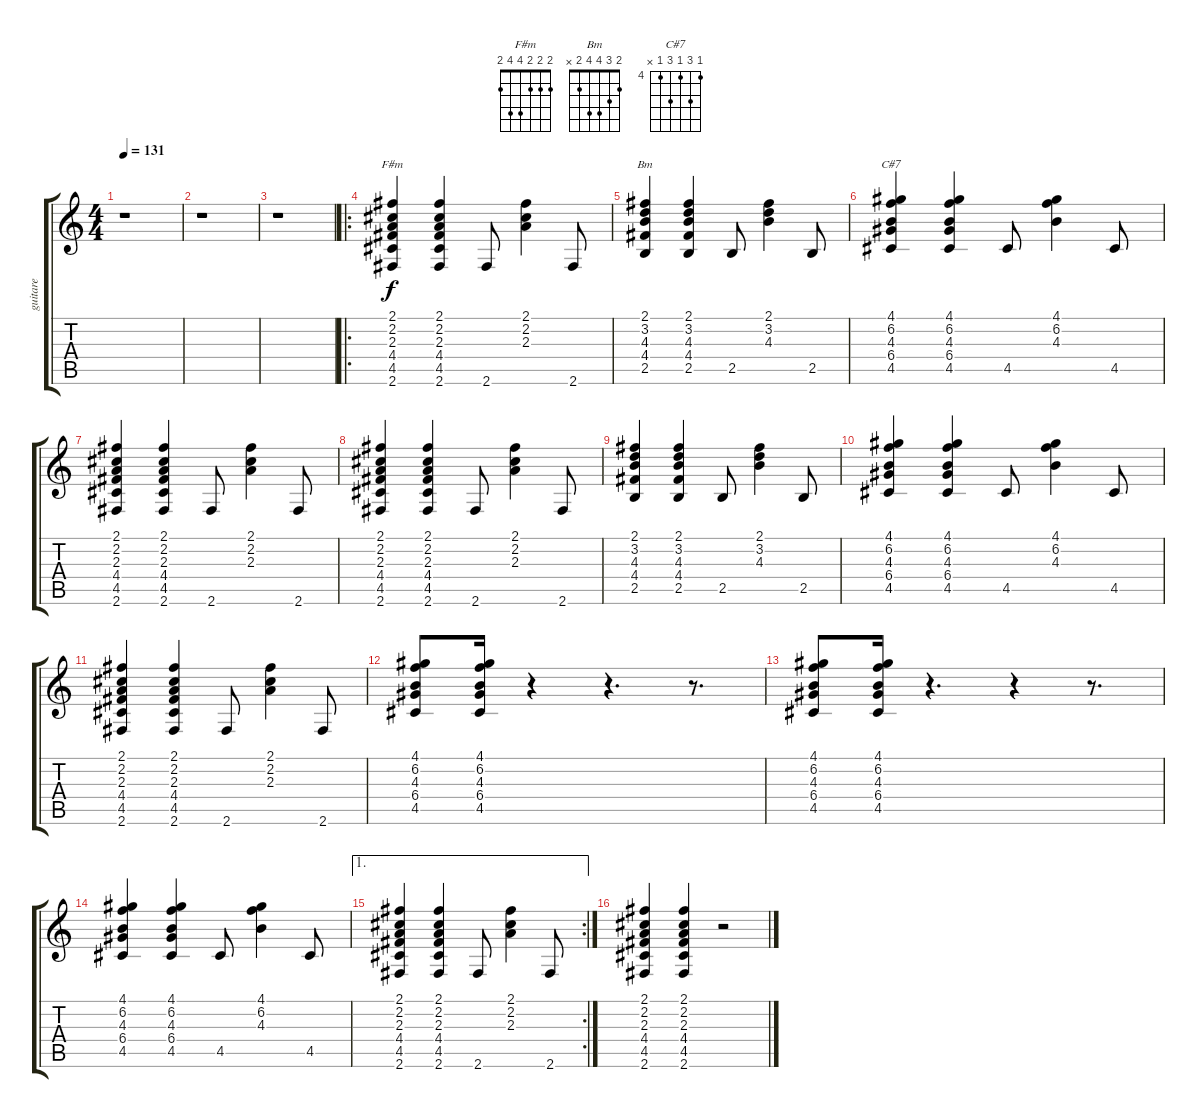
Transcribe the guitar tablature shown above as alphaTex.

\track ("guitare" "guitare") {instrument acousticguitarnylon}
\staff {score tabs}
\tuning (E4 B3 G3 D3 A2 E2) {hide}
\chord ("F#m" 2 2 2 4 4 2)
\chord ("Bm" 2 3 4 4 2 x)
\chord ("C#7" 4 6 4 6 4 x) {firstfret 4}
\ts (4 4)
\tempo 131
\clef g2
\ks c
r.1{dy f instrument acousticguitarnylon} |
r.1 |
r.1 |
\ro
(2.1 2.2 2.3 4.4 4.5 2.6).4{ch "F#m"} (2.1 2.2 2.3 4.4 4.5 2.6).4 2.6.8 (2.1 2.2 2.3).4 2.6.8 |
(2.1 3.2 4.3 4.4 2.5).4{ch "Bm"} (2.1 3.2 4.3 4.4 2.5).4 2.5.8 (2.1 3.2 4.3).4 2.5.8 |
(4.1 6.2 4.3 6.4 4.5).4{ch "C#7"} (4.1 6.2 4.3 6.4 4.5).4 4.5.8 (4.1 6.2 4.3).4 4.5.8 |
(2.1 2.2 2.3 4.4 4.5 2.6).4 (2.1 2.2 2.3 4.4 4.5 2.6).4 2.6.8 (2.1 2.2 2.3).4 2.6.8 |
(2.1 2.2 2.3 4.4 4.5 2.6).4 (2.1 2.2 2.3 4.4 4.5 2.6).4 2.6.8 (2.1 2.2 2.3).4 2.6.8 |
(2.1 3.2 4.3 4.4 2.5).4 (2.1 3.2 4.3 4.4 2.5).4 2.5.8 (2.1 3.2 4.3).4 2.5.8 |
(4.1 6.2 4.3 6.4 4.5).4 (4.1 6.2 4.3 6.4 4.5).4 4.5.8 (4.1 6.2 4.3).4 4.5.8 |
(2.1 2.2 2.3 4.4 4.5 2.6).4 (2.1 2.2 2.3 4.4 4.5 2.6).4 2.6.8 (2.1 2.2 2.3).4 2.6.8 |
(4.1 6.2 4.3 6.4 4.5).8 (4.1 6.2 4.3 6.4 4.5).16 r.4 r.4{d} r.8{d} |
(4.1 6.2 4.3 6.4 4.5).8 (4.1 6.2 4.3 6.4 4.5).16 r.4{d} r.4 r.8{d} |
(4.1 6.2 4.3 6.4 4.5).4 (4.1 6.2 4.3 6.4 4.5).4 4.5.8 (4.1 6.2 4.3).4 4.5.8 |
\ae 1
\rc 2
(2.1 2.2 2.3 4.4 4.5 2.6).4 (2.1 2.2 2.3 4.4 4.5 2.6).4 2.6.8 (2.1 2.2 2.3).4 2.6.8 |
(2.1 2.2 2.3 4.4 4.5 2.6).4 (2.1 2.2 2.3 4.4 4.5 2.6).4 r.2
